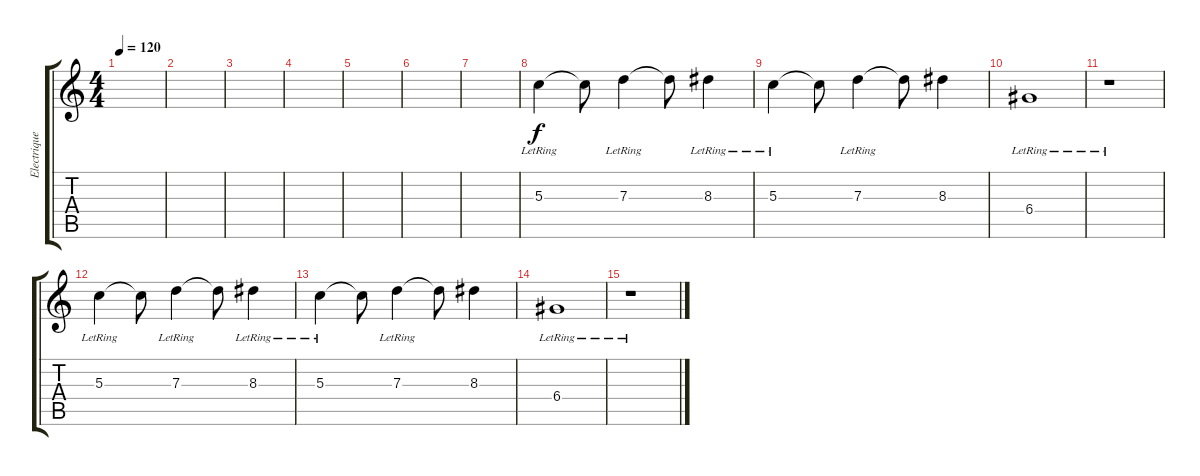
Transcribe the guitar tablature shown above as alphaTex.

\track ("Electrique" "Electrique") {instrument overdrivenguitar}
\staff {score tabs}
\tuning (E4 B3 G3 D3 A2 E2) {hide}
\ts (4 4)
\tempo 120
\clef g2
\ks c
|
|
|
|
|
|
|
5.3{lr}.4 5.3{t}.8 7.3{lr}.4 7.3{t}.8 8.3{lr}.4 |
5.3{lr}.4 5.3{t}.8 7.3{lr}.4 7.3{t}.8 8.3.4 |
6.4{lr}.1 |
r.1 |
5.3{lr}.4 5.3{t}.8 7.3{lr}.4 7.3{t}.8 8.3{lr}.4 |
5.3{lr}.4 5.3{t}.8 7.3{lr}.4 7.3{t}.8 8.3.4 |
6.4{lr}.1 |
r.1
